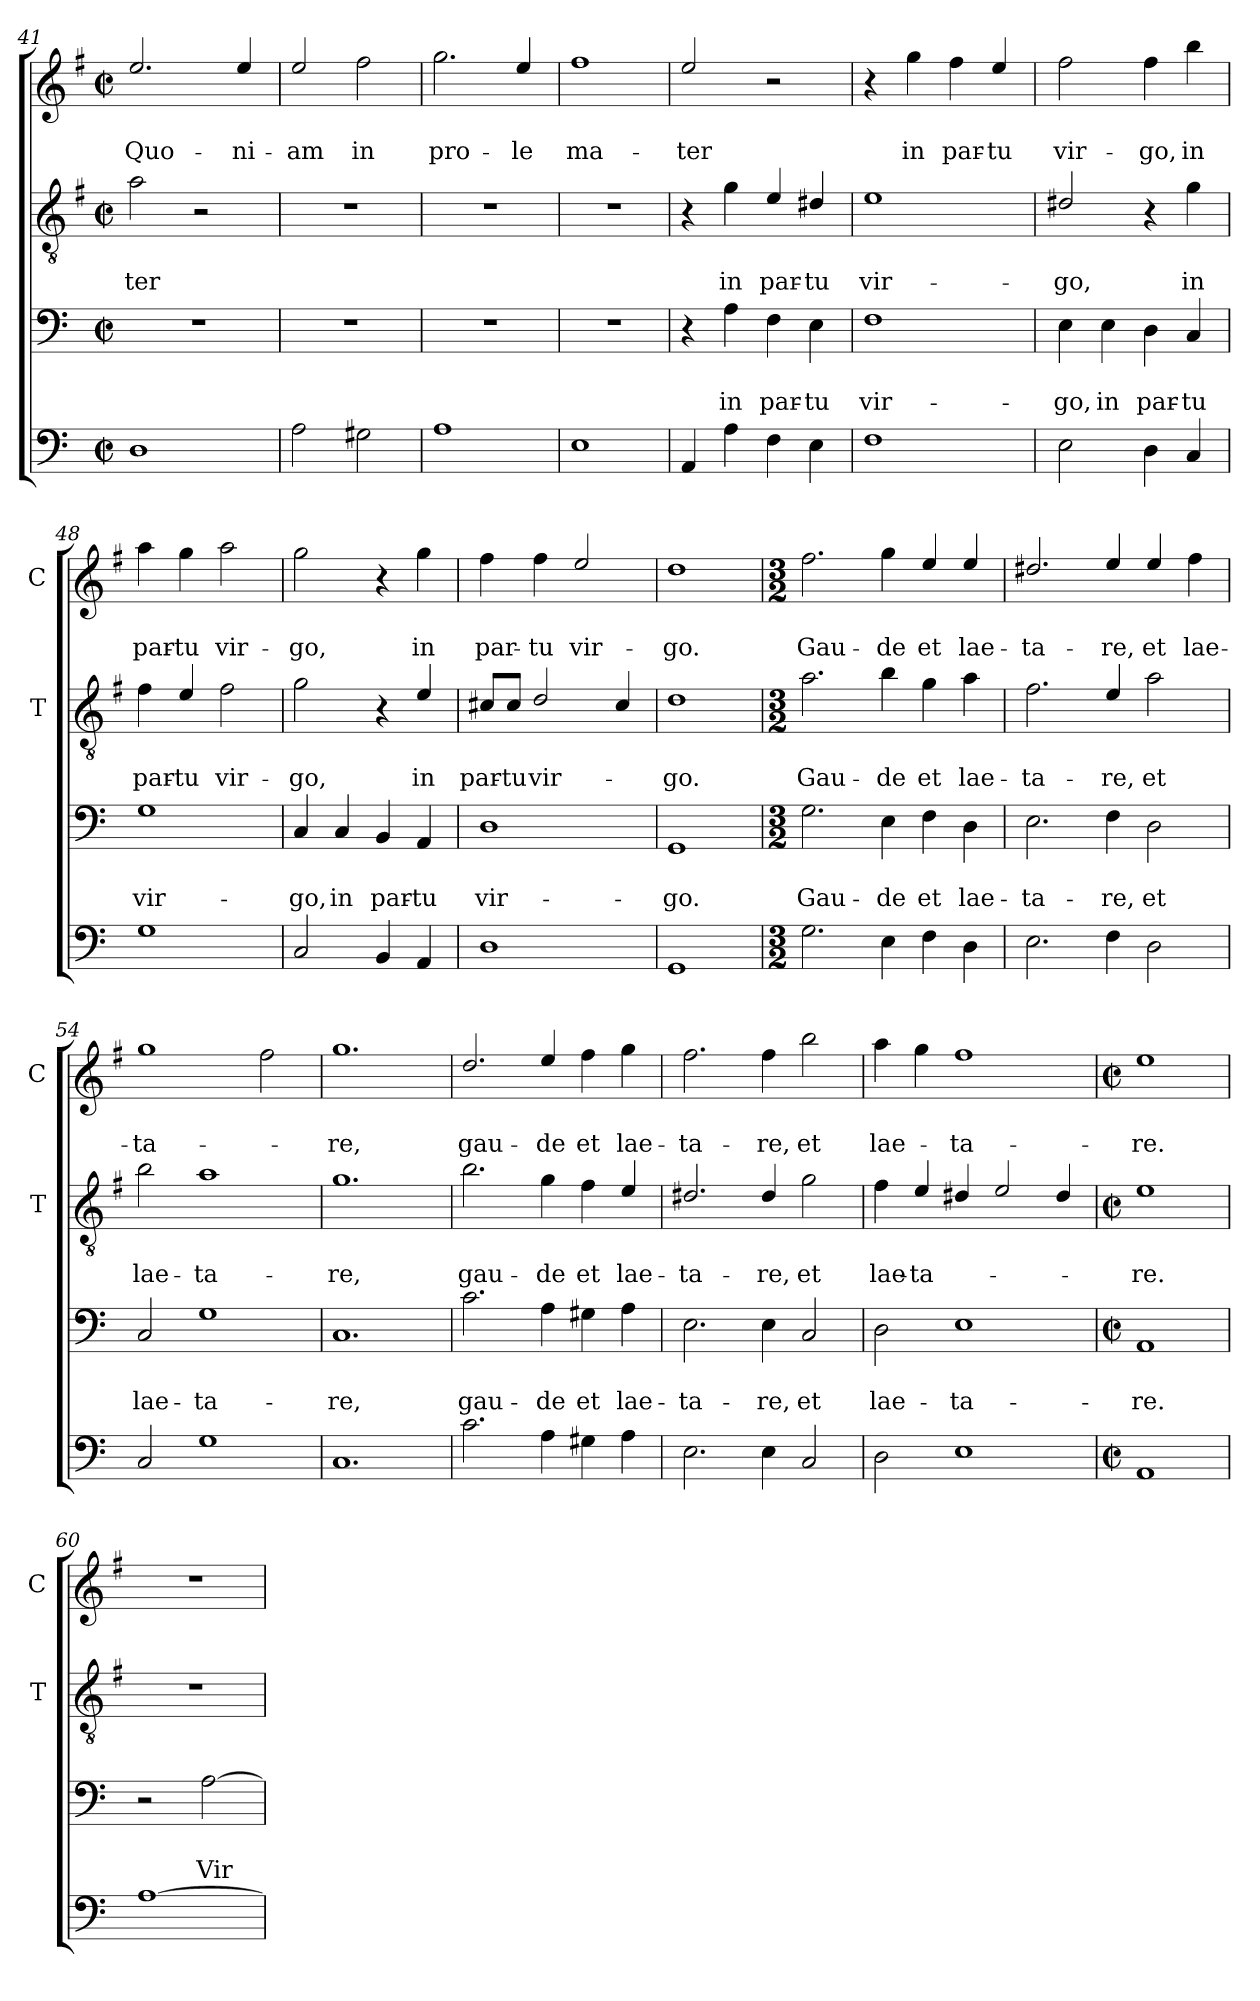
**kern	**kern	**text	**text	**kern	**text	**text	**kern	**text	**text
*part4	*part3	*part3	*part3	*part2	*part2	*part2	*part1	*part1	*part1
*staff4	*staff3	*staff3	*staff3	*staff2	*staff2	*staff2	*staff1	*staff1	*staff1
*	*	*	*	*I'T	*	*	*I'C	*	*
*clefF4	*clefF4	*	*	*clefGv2	*	*	*clefG2	*	*
*	*	*	*	*ITrd4c7	*	*	*ITrd4c7	*	*
*k[]	*k[]	*	*	*k[]	*	*	*k[]	*	*
*C:	*C:	*	*	*C:	*	*	*C:	*	*
*M2/2	*M2/2	*	*	*M2/2	*	*	*M2/2	*	*
*met(c|)	*met(c|)	*	*	*met(c|)	*	*	*met(c|)	*	*
=41	=41	=41	=41	=41	=41	=41	=41	=41	=41
!	!	!	!	!	!	!LO:LY:b	!	!	!LO:LY:b
1D	1r	.	.	2d\	.	-ter	2.a/	.	Quo-
.	.	.	.	2r	.	.	.	.	.
!	!	!	!	!	!	!	!	!	!LO:LY:b
.	.	.	.	.	.	.	4a/	.	-ni-
=42	=42	=42	=42	=42	=42	=42	=42	=42	=42
!	!	!	!	!	!	!	!	!	!LO:LY:b
2A\	1r	.	.	1r	.	.	2a/	.	-am
!	!	!	!	!	!	!	!	!	!LO:LY:b
2G#X\	.	.	.	.	.	.	2b\	.	in
!!LO:PB:g=z
=43	=43	=43	=43	=43	=43	=43	=43	=43	=43
!	!	!	!	!	!	!	!	!	!LO:LY:b
1A	1r	.	.	1r	.	.	2.cc\	.	pro-
!	!	!	!	!	!	!	!	!	!LO:LY:b
.	.	.	.	.	.	.	4a/	.	-le
=44	=44	=44	=44	=44	=44	=44	=44	=44	=44
!	!	!	!	!	!	!	!	!	!LO:LY:b
1E	1r	.	.	1r	.	.	1b	.	ma-
=45	=45	=45	=45	=45	=45	=45	=45	=45	=45
!	!	!	!	!	!	!	!	!	!LO:LY:b
4AA/	4r	.	.	4r	.	.	2a/	.	-ter
!	!	!	!LO:LY:b	!	!	!LO:LY:b	!	!	!
4A\	4A\	.	in	4c\	.	in	.	.	.
!	!	!	!LO:LY:b	!	!	!LO:LY:b	!	!	!
4F\	4F\	.	par-	4A/	.	par-	2r	.	.
!	!	!	!LO:LY:b	!	!	!LO:LY:b	!	!	!
4E\	4E\	.	-tu	4G#X/	.	-tu	.	.	.
=46	=46	=46	=46	=46	=46	=46	=46	=46	=46
!	!	!	!LO:LY:b	!	!	!LO:LY:b	!	!	!
1F	1F	.	vir-	1A	.	vir-	4r	.	.
!	!	!	!	!	!	!	!	!	!LO:LY:b
.	.	.	.	.	.	.	4cc\	.	in
!	!	!	!	!	!	!	!	!	!LO:LY:b
.	.	.	.	.	.	.	4b\	.	par-
!	!	!	!	!	!	!	!	!	!LO:LY:b
.	.	.	.	.	.	.	4a/	.	-tu
=47	=47	=47	=47	=47	=47	=47	=47	=47	=47
!	!	!	!LO:LY:b	!	!	!LO:LY:b	!	!	!LO:LY:b
2E\	4E\	.	-go,	2G#X/	.	-go,	2b\	.	vir-
!	!	!	!LO:LY:b	!	!	!	!	!	!
.	4E\	.	in	.	.	.	.	.	.
!	!	!	!LO:LY:b	!	!	!	!	!	!LO:LY:b
4D\	4D\	.	par-	4r	.	.	4b\	.	-go,
!	!	!	!LO:LY:b	!	!	!LO:LY:b	!	!	!LO:LY:b
4C/	4C/	.	-tu	4c\	.	in	4ee\	.	in
!!LO:LB:g=z
=48	=48	=48	=48	=48	=48	=48	=48	=48	=48
!	!	!	!LO:LY:b	!	!	!LO:LY:b	!	!	!LO:LY:b
1G	1G	.	vir-	4B\	.	par-	4dd\	.	par-
!	!	!	!	!	!	!LO:LY:b	!	!	!LO:LY:b
.	.	.	.	4A/	.	-tu	4cc\	.	-tu
!	!	!	!	!	!	!LO:LY:b	!	!	!LO:LY:b
.	.	.	.	2B\	.	vir-	2dd\	.	vir-
=49	=49	=49	=49	=49	=49	=49	=49	=49	=49
!	!	!	!LO:LY:b	!	!	!LO:LY:b	!	!	!LO:LY:b
2C/	4C/	.	-go,	2c\	.	-go,	2cc\	.	-go,
!	!	!	!LO:LY:b	!	!	!	!	!	!
.	4C/	.	in	.	.	.	.	.	.
!	!	!	!LO:LY:b	!	!	!	!	!	!
4BB/	4BB/	.	par-	4r	.	.	4r	.	.
!	!	!	!LO:LY:b	!	!	!LO:LY:b	!	!	!LO:LY:b
4AA/	4AA/	.	-tu	4A/	.	in	4cc\	.	in
=50	=50	=50	=50	=50	=50	=50	=50	=50	=50
!	!	!	!LO:LY:b	!	!	!LO:LY:b	!	!	!LO:LY:b
1D	1D	.	vir-	8F#X/L	.	par-	4b\	.	par-
!	!	!	!	!	!	!LO:LY:b	!	!	!
.	.	.	.	8F#/J	.	-tu	.	.	.
!	!	!	!	!	!	!LO:LY:b	!	!	!LO:LY:b
.	.	.	.	2G/	.	vir-	4b\	.	-tu
!	!	!	!	!	!	!	!	!	!LO:LY:b
.	.	.	.	.	.	.	2a/	.	vir-
.	.	.	.	4F#/	.	.	.	.	.
=51	=51	=51	=51	=51	=51	=51	=51	=51	=51
!	!	!	!LO:LY:b	!	!	!LO:LY:b	!	!	!LO:LY:b
1GG	1GG	.	-go.	1G	.	-go.	1g	.	-go.
!!LO:LB:g=z
=52	=52	=52	=52	=52	=52	=52	=52	=52	=52
*M3/2	*M3/2	*	*	*M3/2	*	*	*M3/2	*	*
!	!	!	!LO:LY:b	!	!	!LO:LY:b	!	!	!LO:LY:b
2.G\	2.G\	.	Gau-	2.d\	.	Gau-	2.b\	.	Gau-
!	!	!	!LO:LY:b	!	!	!LO:LY:b	!	!	!LO:LY:b
4E\	4E\	.	-de	4e\	.	-de	4cc\	.	-de
!	!	!	!LO:LY:b	!	!	!LO:LY:b	!	!	!LO:LY:b
4F\	4F\	.	et	4c\	.	et	4a/	.	et
!	!	!	!LO:LY:b	!	!	!LO:LY:b	!	!	!LO:LY:b
4D\	4D\	.	lae-	4d\	.	lae-	4a/	.	lae-
=53	=53	=53	=53	=53	=53	=53	=53	=53	=53
!	!	!	!LO:LY:b	!	!	!LO:LY:b	!	!	!LO:LY:b
2.E\	2.E\	.	-ta-	2.B\	.	-ta-	2.g#X/	.	-ta-
!	!	!	!LO:LY:b	!	!	!LO:LY:b	!	!	!LO:LY:b
4F\	4F\	.	-re,	4A/	.	-re,	4a/	.	-re,
!	!	!	!LO:LY:b	!	!	!LO:LY:b	!	!	!LO:LY:b
2D\	2D\	.	et	2d\	.	et	4a/	.	et
!	!	!	!	!	!	!	!	!	!LO:LY:b
.	.	.	.	.	.	.	4b\	.	lae-
=54	=54	=54	=54	=54	=54	=54	=54	=54	=54
!	!	!	!LO:LY:b	!	!	!LO:LY:b	!	!	!LO:LY:b
2C/	2C/	.	lae-	2e\	.	lae-	1cc	.	-ta-
!	!	!	!LO:LY:b	!	!	!LO:LY:b	!	!	!
1G	1G	.	-ta-	1d	.	-ta-	.	.	.
.	.	.	.	.	.	.	2b\	.	.
=55	=55	=55	=55	=55	=55	=55	=55	=55	=55
!	!	!	!LO:LY:b	!	!	!LO:LY:b	!	!	!LO:LY:b
1.C	1.C	.	-re,	1.c	.	-re,	1.cc	.	-re,
=56	=56	=56	=56	=56	=56	=56	=56	=56	=56
!	!	!	!LO:LY:b	!	!	!LO:LY:b	!	!	!LO:LY:b
2.c\	2.c\	.	gau-	2.e\	.	gau-	2.g/	.	gau-
!	!	!	!LO:LY:b	!	!	!LO:LY:b	!	!	!LO:LY:b
4A\	4A\	.	-de	4c\	.	-de	4a/	.	-de
!	!	!	!LO:LY:b	!	!	!LO:LY:b	!	!	!LO:LY:b
4G#X\	4G#X\	.	et	4B\	.	et	4b\	.	et
!	!	!	!LO:LY:b	!	!	!LO:LY:b	!	!	!LO:LY:b
4A\	4A\	.	lae-	4A/	.	lae-	4cc\	.	lae-
=57	=57	=57	=57	=57	=57	=57	=57	=57	=57
!	!	!	!LO:LY:b	!	!	!LO:LY:b	!	!	!LO:LY:b
2.E\	2.E\	.	-ta-	2.G#X/	.	-ta-	2.b\	.	-ta-
!	!	!	!LO:LY:b	!	!	!LO:LY:b	!	!	!LO:LY:b
4E\	4E\	.	-re,	4G#/	.	-re,	4b\	.	-re,
!	!	!	!LO:LY:b	!	!	!LO:LY:b	!	!	!LO:LY:b
2C/	2C/	.	et	2c\	.	et	2ee\	.	et
=58	=58	=58	=58	=58	=58	=58	=58	=58	=58
!	!	!	!LO:LY:b	!	!	!LO:LY:b	!	!	!LO:LY:b
2D\	2D\	.	lae-	4B\	.	lae-	4dd\	.	lae-
!	!	!	!	!	!	!LO:LY:b	!	!	!
.	.	.	.	4A/	.	-ta-	4cc\	.	.
!	!	!	!LO:LY:b	!	!	!	!	!	!LO:LY:b
1E	1E	.	-ta-	4G#X/	.	.	1b	.	-ta-
.	.	.	.	2A/	.	.	.	.	.
.	.	.	.	4G#/	.	.	.	.	.
!!LO:LB:g=z
=59	=59	=59	=59	=59	=59	=59	=59	=59	=59
*M2/2	*M2/2	*	*	*M2/2	*	*	*M2/2	*	*
*met(c|)	*met(c|)	*	*	*met(c|)	*	*	*met(c|)	*	*
!	!	!	!LO:LY:b	!	!	!LO:LY:b	!	!	!LO:LY:b
1AA	1AA	.	-re.	1A	.	-re.	1a	.	-re.
=60	=60	=60	=60	=60	=60	=60	=60	=60	=60
[1A	2r	.	.	1r	.	.	1r	.	.
!	!	!	!LO:LY:b	!	!	!	!	!	!
.	[2A\	.	Vir-	.	.	.	.	.	.
=	=	=	=	=	=	=	=	=	=
*-	*-	*-	*-	*-	*-	*-	*-	*-	*-
